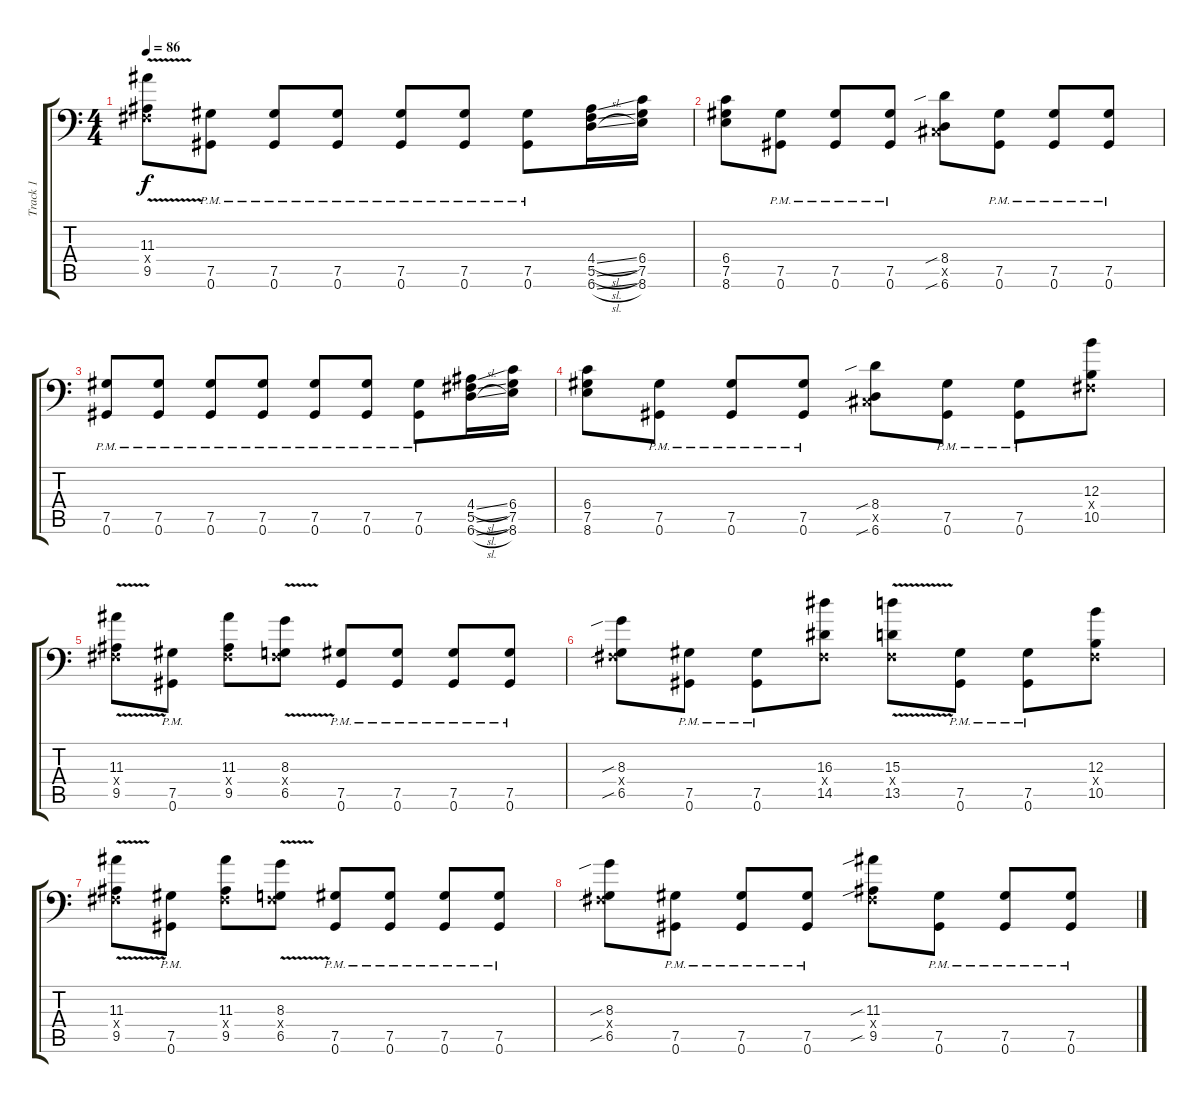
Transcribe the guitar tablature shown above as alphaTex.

\track ("Track 1" "Track 1") {instrument distortionguitar}
\staff {score tabs}
\tuning (Ab3 Eb3 B2 Gb2 Db2 Ab1) {hide}
\ts (4 4)
\tempo 86
\clef f4
\ks c
(11.3{v} 0.4{x} 9.5{v}).8{dy f} (7.5{pm} 0.6{pm}).8 (7.5{pm} 0.6{pm}).8 (7.5{pm} 0.6{pm}).8 (7.5{pm} 0.6{pm}).8 (7.5{pm} 0.6{pm}).8 (7.5{pm} 0.6{pm}).8 (4.4{sl} 5.5{sl} 6.6{sl}).16 (6.4 7.5 8.6).16 |
(6.4 7.5 8.6).8 (7.5{pm} 0.6{pm}).8 (7.5{pm} 0.6{pm}).8 (7.5{pm} 0.6{pm}).8 (8.4{sib} 0.5{x} 6.6{sib}).8 (7.5{pm} 0.6{pm}).8 (7.5{pm} 0.6{pm}).8 (7.5{pm} 0.6{pm}).8 |
(7.5{pm} 0.6{pm}).8 (7.5{pm} 0.6{pm}).8 (7.5{pm} 0.6{pm}).8 (7.5{pm} 0.6{pm}).8 (7.5{pm} 0.6{pm}).8 (7.5{pm} 0.6{pm}).8 (7.5{pm} 0.6{pm}).8 (4.4{sl} 5.5{sl} 6.6{sl}).16 (6.4 7.5 8.6).16 |
(6.4 7.5 8.6).8 (7.5{pm} 0.6{pm}).8 (7.5{pm} 0.6{pm}).8 (7.5{pm} 0.6{pm}).8 (8.4{sib} 0.5{x} 6.6{sib}).8 (7.5{pm} 0.6{pm}).8 (7.5{pm} 0.6{pm}).8 (12.3 0.4{x} 10.5).8 |
(11.3{v} 0.4{x} 9.5{v}).8 (7.5{pm} 0.6{pm}).8 (11.3 0.4{x} 9.5).8 (8.3{v} 0.4{x} 6.5{v}).8 (7.5{pm} 0.6{pm}).8 (7.5{pm} 0.6{pm}).8 (7.5{pm} 0.6{pm}).8 (7.5{pm} 0.6{pm}).8 |
(8.3{sib} 0.4{x} 6.5{sib}).8 (7.5{pm} 0.6{pm}).8 (7.5{pm} 0.6{pm}).8 (16.3 0.4{x} 14.5).8 (15.3{v} 0.4{x} 13.5{v}).8 (7.5{pm} 0.6{pm}).8 (7.5{pm} 0.6{pm}).8 (12.3 0.4{x} 10.5).8 |
(11.3{v} 0.4{x} 9.5{v}).8 (7.5{pm} 0.6{pm}).8 (11.3 0.4{x} 9.5).8 (8.3{v} 0.4{x} 6.5{v}).8 (7.5{pm} 0.6{pm}).8 (7.5{pm} 0.6{pm}).8 (7.5{pm} 0.6{pm}).8 (7.5{pm} 0.6{pm}).8 |
(8.3{sib} 0.4{x} 6.5{sib}).8 (7.5{pm} 0.6{pm}).8 (7.5{pm} 0.6{pm}).8 (7.5{pm} 0.6{pm}).8 (11.3{sib} 0.4{x} 9.5{sib}).8 (7.5{pm} 0.6{pm}).8 (7.5{pm} 0.6{pm}).8 (7.5{pm} 0.6{pm}).8
